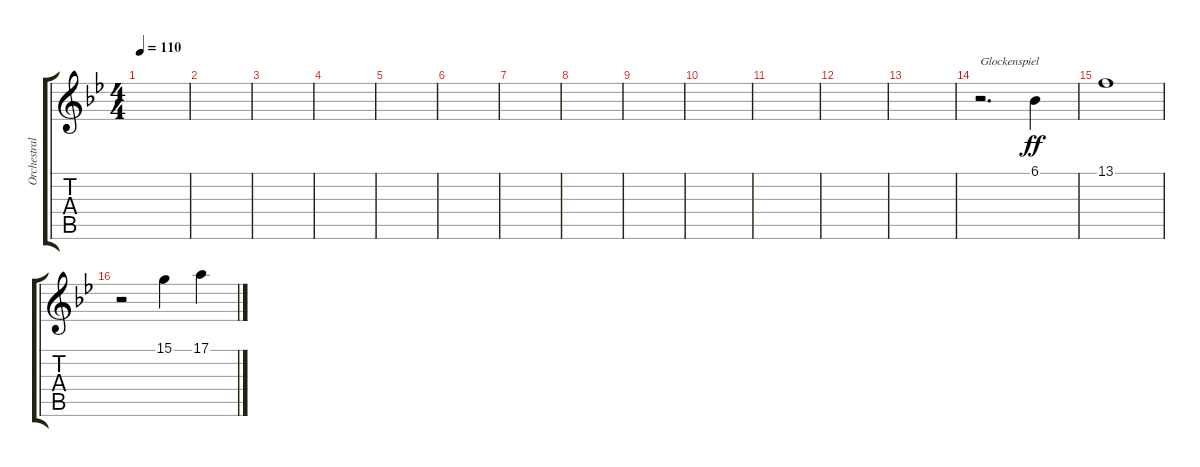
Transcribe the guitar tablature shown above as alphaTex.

\track ("Orchestral Percussion II" "Orchestral") {instrument glockenspiel}
\staff {score tabs}
\tuning (E4 B3 G3 D3 A2 E2) {hide}
\ts (4 4)
\tempo 110
\clef g2
\ks gminor
|
|
|
|
|
|
|
|
|
|
|
|
|
r.2{d txt "Glockenspiel" instrument glockenspiel} 6.1.4{dy ff} |
13.1.1 |
r.2 15.1.4 17.1.4
